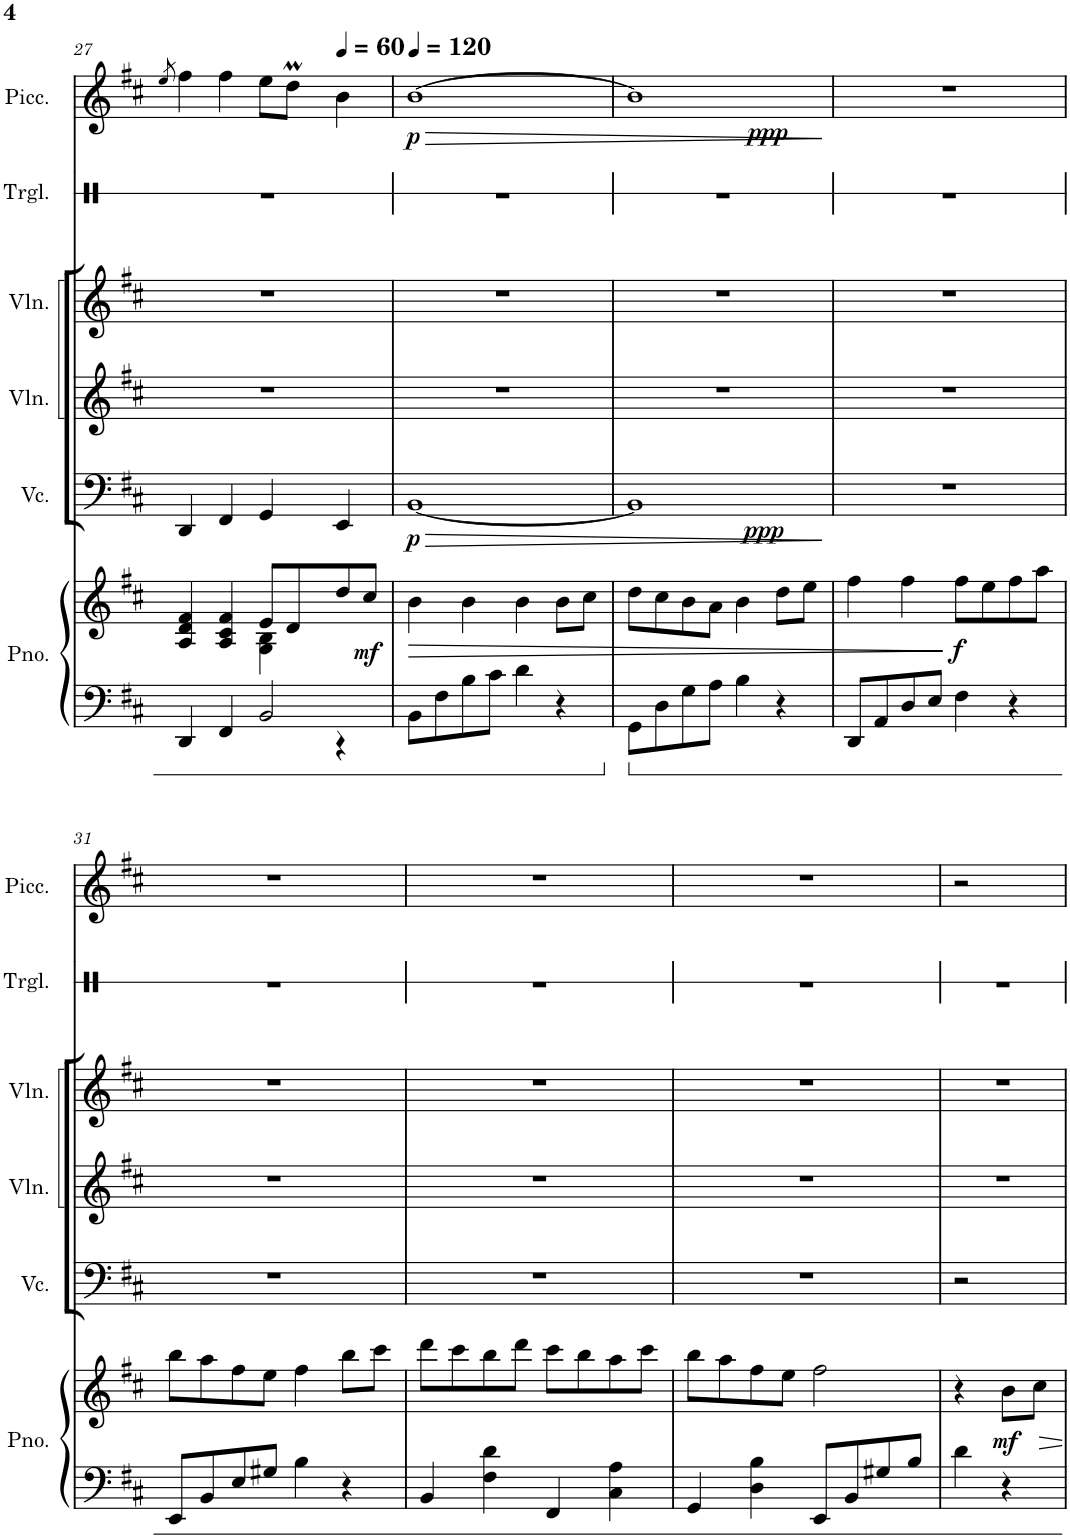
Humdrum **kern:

**kern	**kern	**dynam	**kern	**dynam	**kern	**kern	**kern	**kern	**dynam
*part6	*part6	*part6	*part5	*part5	*part4	*part3	*part2	*part1	*part1
*staff7	*staff6	*staff6/7	*staff5	*staff5	*staff4	*staff3	*staff2	*staff1	*staff1
*I"Piano	*	*	*I"Violoncello	*	*I"Violin	*I"Violin	*I"Triangle	*I"Piccolo	*
*I'Pno.	*	*	*I'Vc.	*	*I'Vln.	*I'Vln.	*I'Trgl.	*I'Picc.	*
!!LO:PB:g=z
*clefF4	*clefG2	*	*clefF4	*	*clefG2	*clefG2	*clefX	*clefG2	*
*	*	*	*	*	*	*	*	*Trd-7c-12	*
*k[f#c#]	*k[f#c#]	*	*k[f#c#]	*	*k[f#c#]	*k[f#c#]	*k[]	*k[f#c#]	*
*M4/4	*M4/4	*	*M4/4	*	*M4/4	*M4/4	*M4/4	*M4/4	*
=27	=27	=27	=27	=27	=27	=27	=27	=27	=27
.	.	.	.	.	.	.	.	8qee/	.
*^	*^	*	*	*	*	*	*	*	*
4DD/	2.ryy	4A/ 4d/ 4f#/	2ryy	.	4DD/	.	1r	1r	1r	4ff#\	.
4FF#/	.	4A/ 4c#/ 4f#/	.	.	4FF#/	.	.	.	.	4ff#\	.
2BB/	.	8e/L	4G\ 4B\	.	4GG/	.	.	.	.	8ee\L	.
.	.	8d/	.	.	.	.	.	.	.	8ddM\J	.
*	*	*	*	*	*	*	*	*	*	*MM60	*
.	4r	8dd/	4ryy	.	4EE/	.	.	.	.	4b\	.
!	!	!	!	!LO:DY:b	!	!	!	!	!	!	!
.	.	8cc#/J	.	mf	.	.	.	.	.	.	.
*v	*v	*	*	*	*	*	*	*	*	*	*
*	*v	*v	*	*	*	*	*	*	*	*
=28	=28	=28	=28	=28	=28	=28	=28	=28	=28
*	*	*	*	*	*	*	*	*MM120	*
!	!	!LO:HP:b	!	!LO:HP:b	!	!	!	!	!LO:HP:b
!	!	!	!	!LO:DY:n=1:b	!	!	!	!	!LO:DY:n=1:b
8BB\L	4b\	>	[1BB	> p	1r	1r	1r	[1b	> p
8F#\	.	.	.	.	.	.	.	.	.
8B\	4b\	.	.	.	.	.	.	.	.
8c#\J	.	.	.	.	.	.	.	.	.
4d\	4b\	.	.	.	.	.	.	.	.
4r	8b\L	.	.	.	.	.	.	.	.
.	8cc#\J	.	.	.	.	.	.	.	.
=29	=29	=29	=29	=29	=29	=29	=29	=29	=29
!	!	!	!	!LO:DY:b	!	!	!	!	!LO:DY:b
8GG\L	8dd\L	.	1BB]	ppp	1r	1r	1r	1b]	ppp
8D\	8cc#\	.	.	.	.	.	.	.	.
8G\	8b\	.	.	.	.	.	.	.	.
8A\J	8a\J	.	.	.	.	.	.	.	.
4B\	4b\	.	.	.	.	.	.	.	.
4r	8dd\L	.	.	.	.	.	.	.	.
.	8ee\J	.	.	.	.	.	.	.	.
.	.	.	.	]	.	.	.	.	]
=30	=30	=30	=30	=30	=30	=30	=30	=30	=30
8DD/L	4ff#\	.	1r	.	1r	1r	1r	1r	.
8AA/	.	.	.	.	.	.	.	.	.
8D/	4ff#\	.	.	.	.	.	.	.	.
8E/J	.	.	.	.	.	.	.	.	.
!	!	!LO:DY:n=1:b	!	!	!	!	!	!	!
4F#\	8ff#\L	] f	.	.	.	.	.	.	.
.	8ee\	.	.	.	.	.	.	.	.
4r	8ff#\	.	.	.	.	.	.	.	.
.	8aa\J	.	.	.	.	.	.	.	.
!!LO:LB:g=z
=31	=31	=31	=31	=31	=31	=31	=31	=31	=31
8EE/L	8bb\L	.	1r	.	1r	1r	1r	1r	.
8BB/	8aa\	.	.	.	.	.	.	.	.
8E/	8ff#\	.	.	.	.	.	.	.	.
8G#X/J	8ee\J	.	.	.	.	.	.	.	.
4B\	4ff#\	.	.	.	.	.	.	.	.
4r	8bb\L	.	.	.	.	.	.	.	.
.	8ccc#\J	.	.	.	.	.	.	.	.
=32	=32	=32	=32	=32	=32	=32	=32	=32	=32
4BB/	8ddd\L	.	1r	.	1r	1r	1r	1r	.
.	8ccc#\	.	.	.	.	.	.	.	.
4F#\ 4d\	8bb\	.	.	.	.	.	.	.	.
.	8ddd\J	.	.	.	.	.	.	.	.
4FF#/	8ccc#\L	.	.	.	.	.	.	.	.
.	8bb\	.	.	.	.	.	.	.	.
4C#\ 4A\	8aa\	.	.	.	.	.	.	.	.
.	8ccc#\J	.	.	.	.	.	.	.	.
=33	=33	=33	=33	=33	=33	=33	=33	=33	=33
4GG/	8bb\L	.	1r	.	1r	1r	1r	1r	.
.	8aa\	.	.	.	.	.	.	.	.
4D\ 4B\	8ff#\	.	.	.	.	.	.	.	.
.	8ee\J	.	.	.	.	.	.	.	.
8EE/L	2ff#\	.	.	.	.	.	.	.	.
8BB/	.	.	.	.	.	.	.	.	.
8G#X/	.	.	.	.	.	.	.	.	.
8B/J	.	.	.	.	.	.	.	.	.
=34	=34	=34	=34	=34	=34	=34	=34	=34	=34
4d\	4r	.	2r	.	1r	1r	1r	2r	.
!	!	!LO:DY:b	!	!	!	!	!	!	!
4r	8b\L	mf	.	.	.	.	.	.	.
.	8cc#\J	.	.	.	.	.	.	.	.
2ryy	2ryy	.	2ryy	.	.	.	.	2ryy	.
=	=	=	=	=	=	=	=	=	=
*-	*-	*-	*-	*-	*-	*-	*-	*-	*-
